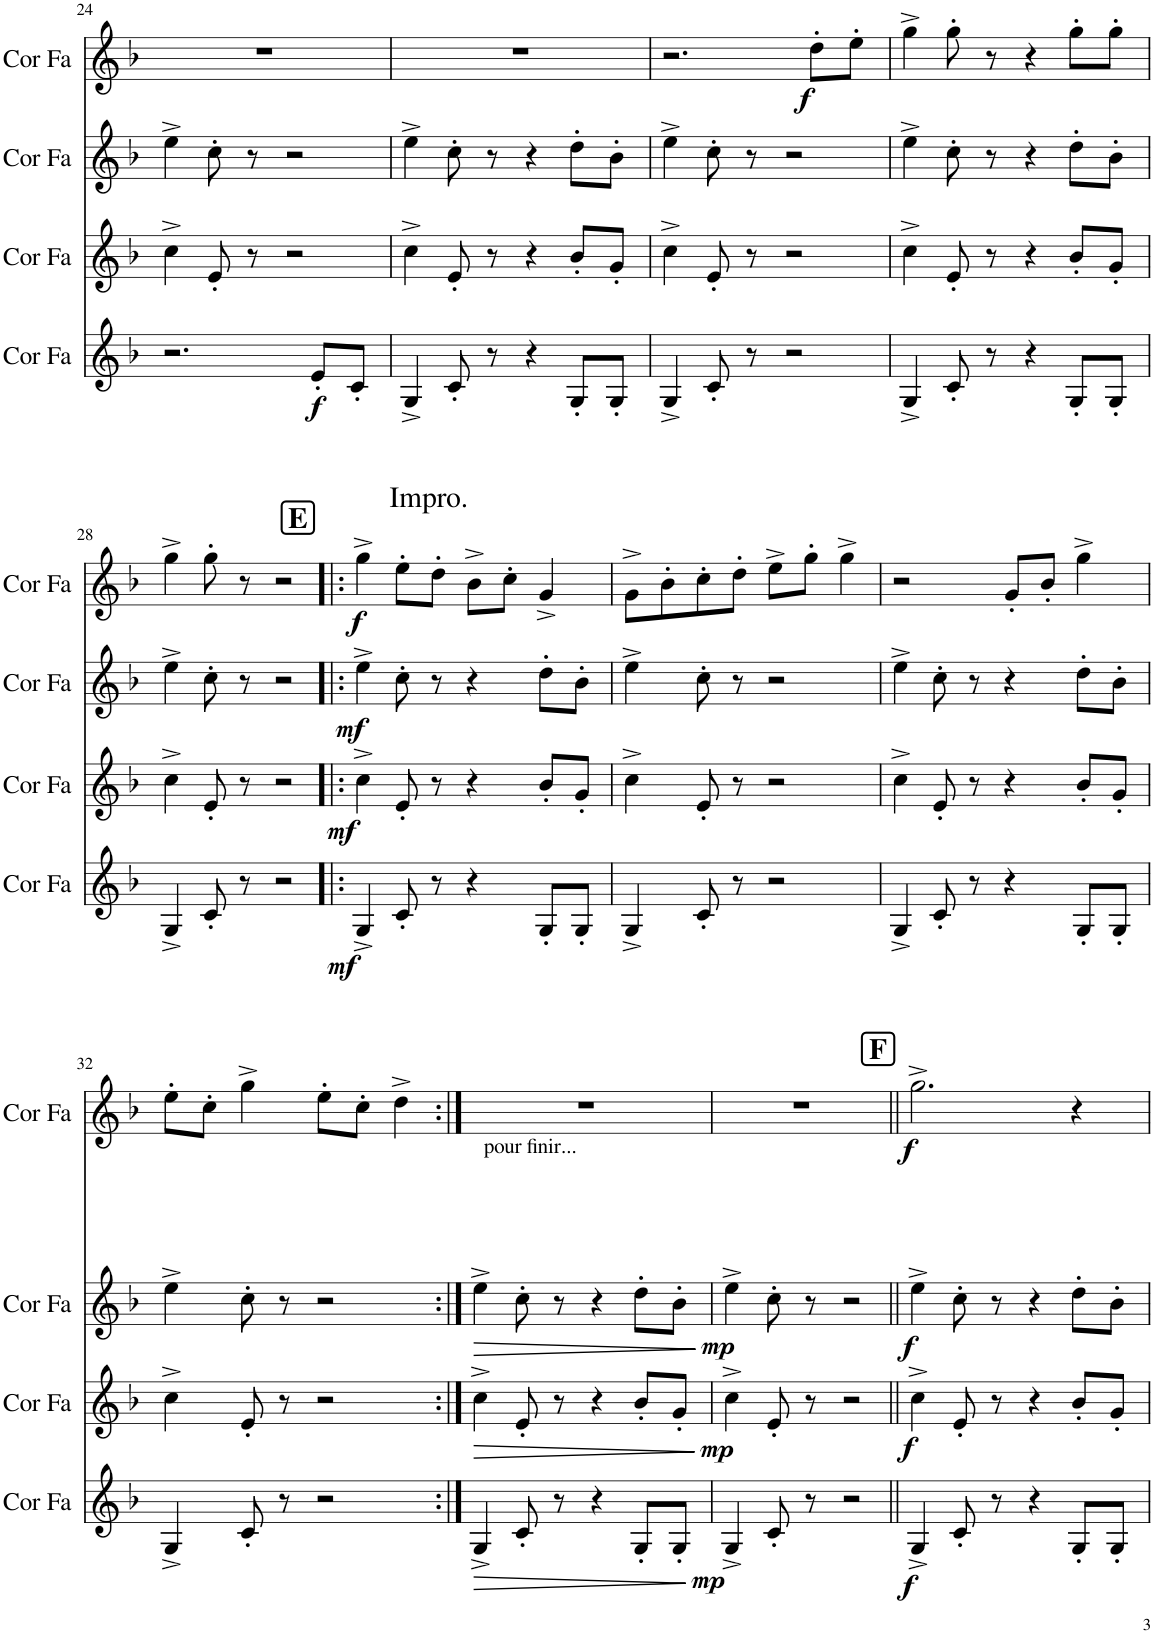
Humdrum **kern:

**kern	**dynam	**kern	**dynam	**kern	**dynam	**kern	**dynam
*part4	*part4	*part3	*part3	*part2	*part2	*part1	*part1
*staff4	*staff4	*staff3	*staff3	*staff2	*staff2	*staff1	*staff1
*I"Cor en Fa	*	*I"Cor en Fa	*	*I"Cor en Fa	*	*I"Cor en Fa	*
*I'Cor Fa	*	*I'Cor Fa	*	*I'Cor Fa	*	*I'Cor Fa	*
!!LO:PB:g=z
*clefG2	*	*clefG2	*	*clefG2	*	*clefG2	*
*Trd4c7	*	*Trd4c7	*	*Trd4c7	*	*Trd4c7	*
*k[b-]	*	*k[b-]	*	*k[b-]	*	*k[b-]	*
*M4/4	*	*M4/4	*	*M4/4	*	*M4/4	*
=24	=24	=24	=24	=24	=24	=24	=24
2.r	.	4cc^\	.	4ee^\	.	1r	.
.	.	8e'/	.	8cc'\	.	.	.
.	.	8r	.	8r	.	.	.
.	.	2r	.	2r	.	.	.
!	!LO:DY:b	!	!	!	!	!	!
8e'/L	f	.	.	.	.	.	.
8c'/J	.	.	.	.	.	.	.
=25	=25	=25	=25	=25	=25	=25	=25
4G^/	.	4cc^\	.	4ee^\	.	1r	.
8c'/	.	8e'/	.	8cc'\	.	.	.
8r	.	8r	.	8r	.	.	.
4r	.	4r	.	4r	.	.	.
8G'/L	.	8b-'/L	.	8dd'\L	.	.	.
8G'/J	.	8g'/J	.	8b-'\J	.	.	.
=26	=26	=26	=26	=26	=26	=26	=26
4G^/	.	4cc^\	.	4ee^\	.	2.r	.
8c'/	.	8e'/	.	8cc'\	.	.	.
8r	.	8r	.	8r	.	.	.
2r	.	2r	.	2r	.	.	.
!	!	!	!	!	!	!	!LO:DY:b
.	.	.	.	.	.	8dd'\L	f
.	.	.	.	.	.	8ee'\J	.
=27	=27	=27	=27	=27	=27	=27	=27
4G^/	.	4cc^\	.	4ee^\	.	4gg^\	.
8c'/	.	8e'/	.	8cc'\	.	8gg'\	.
8r	.	8r	.	8r	.	8r	.
4r	.	4r	.	4r	.	4r	.
8G'/L	.	8b-'/L	.	8dd'\L	.	8gg'\L	.
8G'/J	.	8g'/J	.	8b-'\J	.	8gg'\J	.
!!LO:LB:g=z
=28	=28	=28	=28	=28	=28	=28	=28
4G^/	.	4cc^\	.	4ee^\	.	4gg^\	.
8c'/	.	8e'/	.	8cc'\	.	8gg'\	.
8r	.	8r	.	8r	.	8r	.
2r	.	2r	.	2r	.	2r	.
!!LO:REH:place=s1:a:B:cj:fs=14:t=E
=29!|:	=29!|:	=29!|:	=29!|:	=29!|:	=29!|:	=29!|:	=29!|:
!	!	!	!	!	!	!LO:TX:a:t=Impro.	!
!	!LO:DY:b	!	!LO:DY:b	!	!LO:DY:b	!	!LO:DY:b
4G^/	mf	4cc^\	mf	4ee^\	mf	4gg^\	f
8c'/	.	8e'/	.	8cc'\	.	8ee'\L	.
8r	.	8r	.	8r	.	8dd'\J	.
4r	.	4r	.	4r	.	8b-^\L	.
.	.	.	.	.	.	8cc'\J	.
8G'/L	.	8b-'/L	.	8dd'\L	.	4g^/	.
8G'/J	.	8g'/J	.	8b-'\J	.	.	.
=30	=30	=30	=30	=30	=30	=30	=30
4G^/	.	4cc^\	.	4ee^\	.	8g^\L	.
.	.	.	.	.	.	8b-'\	.
8c'/	.	8e'/	.	8cc'\	.	8cc'\	.
8r	.	8r	.	8r	.	8dd'\J	.
2r	.	2r	.	2r	.	8ee^\L	.
.	.	.	.	.	.	8gg'\J	.
.	.	.	.	.	.	4gg^\	.
=31	=31	=31	=31	=31	=31	=31	=31
4G^/	.	4cc^\	.	4ee^\	.	2r	.
8c'/	.	8e'/	.	8cc'\	.	.	.
8r	.	8r	.	8r	.	.	.
4r	.	4r	.	4r	.	8g'/L	.
.	.	.	.	.	.	8b-'/J	.
8G'/L	.	8b-'/L	.	8dd'\L	.	4gg^\	.
8G'/J	.	8g'/J	.	8b-'\J	.	.	.
!!LO:LB:g=z
=32	=32	=32	=32	=32	=32	=32	=32
4G^/	.	4cc^\	.	4ee^\	.	8ee'\L	.
.	.	.	.	.	.	8cc'\J	.
8c'/	.	8e'/	.	8cc'\	.	4gg^\	.
8r	.	8r	.	8r	.	.	.
2r	.	2r	.	2r	.	8ee'\L	.
.	.	.	.	.	.	8cc'\J	.
.	.	.	.	.	.	4dd^\	.
=33:|!	=33:|!	=33:|!	=33:|!	=33:|!	=33:|!	=33:|!	=33:|!
!	!	!	!	!LO:TX:a:t=pour finir...	!	!	!
!	!LO:HP:b	!	!LO:HP:b	!	!LO:HP:b	!	!
4G^/	>	4cc^\	>	4ee^\	>	1r	.
8c'/	.	8e'/	.	8cc'\	.	.	.
8r	.	8r	.	8r	.	.	.
4r	.	4r	.	4r	.	.	.
8G'/L	.	8b-'/L	.	8dd'\L	.	.	.
8G'/J	.	8g'/J	.	8b-'\J	.	.	.
.	]	.	]	.	]	.	.
=34	=34	=34	=34	=34	=34	=34	=34
!	!LO:DY:b	!	!LO:DY:b	!	!LO:DY:b	!	!
4G^/	mp	4cc^\	mp	4ee^\	mp	1r	.
8c'/	.	8e'/	.	8cc'\	.	.	.
8r	.	8r	.	8r	.	.	.
2r	.	2r	.	2r	.	.	.
!!LO:REH:place=s1:a:B:cj:fs=14:t=F
=35||	=35||	=35||	=35||	=35||	=35||	=35||	=35||
!	!LO:DY:b	!	!LO:DY:b	!	!LO:DY:b	!	!LO:DY:b
4G^/	f	4cc^\	f	4ee^\	f	2.gg^\	f
8c'/	.	8e'/	.	8cc'\	.	.	.
8r	.	8r	.	8r	.	.	.
4r	.	4r	.	4r	.	.	.
8G'/L	.	8b-'/L	.	8dd'\L	.	4r	.
8G'/J	.	8g'/J	.	8b-'\J	.	.	.
=	=	=	=	=	=	=	=
*-	*-	*-	*-	*-	*-	*-	*-
